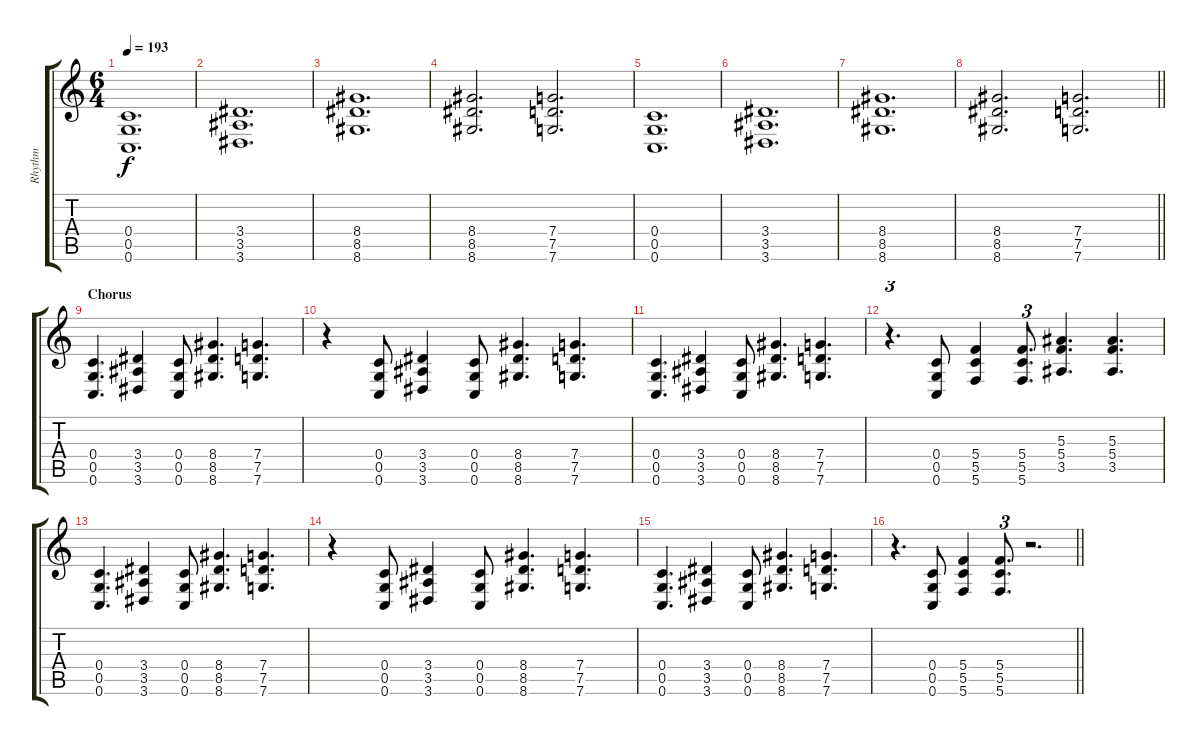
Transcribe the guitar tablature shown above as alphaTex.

\track ("Rhythm" "Rhythm") {instrument distortionguitar}
\staff {score tabs}
\tuning (D4 A3 F3 C3 G2 C2) {hide}
\ts (6 4)
\tempo 193
\clef g2
\ks c
(0.4 0.5 0.6).1{d dy f} |
(3.4 3.5 3.6).1{d} |
(8.4 8.5 8.6).1{d} |
(8.4 8.5 8.6).2{d} (7.4 7.5 7.6).2{d} |
(0.4 0.5 0.6).1{d} |
(3.4 3.5 3.6).1{d} |
(8.4 8.5 8.6).1{d} |
\barLineRight lightlight
(8.4 8.5 8.6).2{d} (7.4 7.5 7.6).2{d} |
\section ("" "Chorus")
(0.4 0.5 0.6).4{d} (3.4 3.5 3.6).4 (0.4 0.5 0.6).8 (8.4 8.5 8.6).4{d} (7.4 7.5 7.6).4{d} |
r.4 (0.4 0.5 0.6).8 (3.4 3.5 3.6).4 (0.4 0.5 0.6).8 (8.4 8.5 8.6).4{d} (7.4 7.5 7.6).4{d} |
(0.4 0.5 0.6).4{d} (3.4 3.5 3.6).4 (0.4 0.5 0.6).8 (8.4 8.5 8.6).4{d} (7.4 7.5 7.6).4{d} |
r.4{d tu (3 2)} (0.4 0.5 0.6).8 (5.4 5.5 5.6).4 (5.4 5.5 5.6).8{d tu (3 2)} (5.3 5.4 3.5).4{d} (5.3 5.4 3.5).4{d} |
(0.4 0.5 0.6).4{d} (3.4 3.5 3.6).4 (0.4 0.5 0.6).8 (8.4 8.5 8.6).4{d} (7.4 7.5 7.6).4{d} |
r.4 (0.4 0.5 0.6).8 (3.4 3.5 3.6).4 (0.4 0.5 0.6).8 (8.4 8.5 8.6).4{d} (7.4 7.5 7.6).4{d} |
(0.4 0.5 0.6).4{d} (3.4 3.5 3.6).4 (0.4 0.5 0.6).8 (8.4 8.5 8.6).4{d} (7.4 7.5 7.6).4{d} |
\barLineRight lightlight
r.4{d tu (3 2)} (0.4 0.5 0.6).8 (5.4 5.5 5.6).4 (5.4 5.5 5.6).8{d tu (3 2)} r.2{d}
